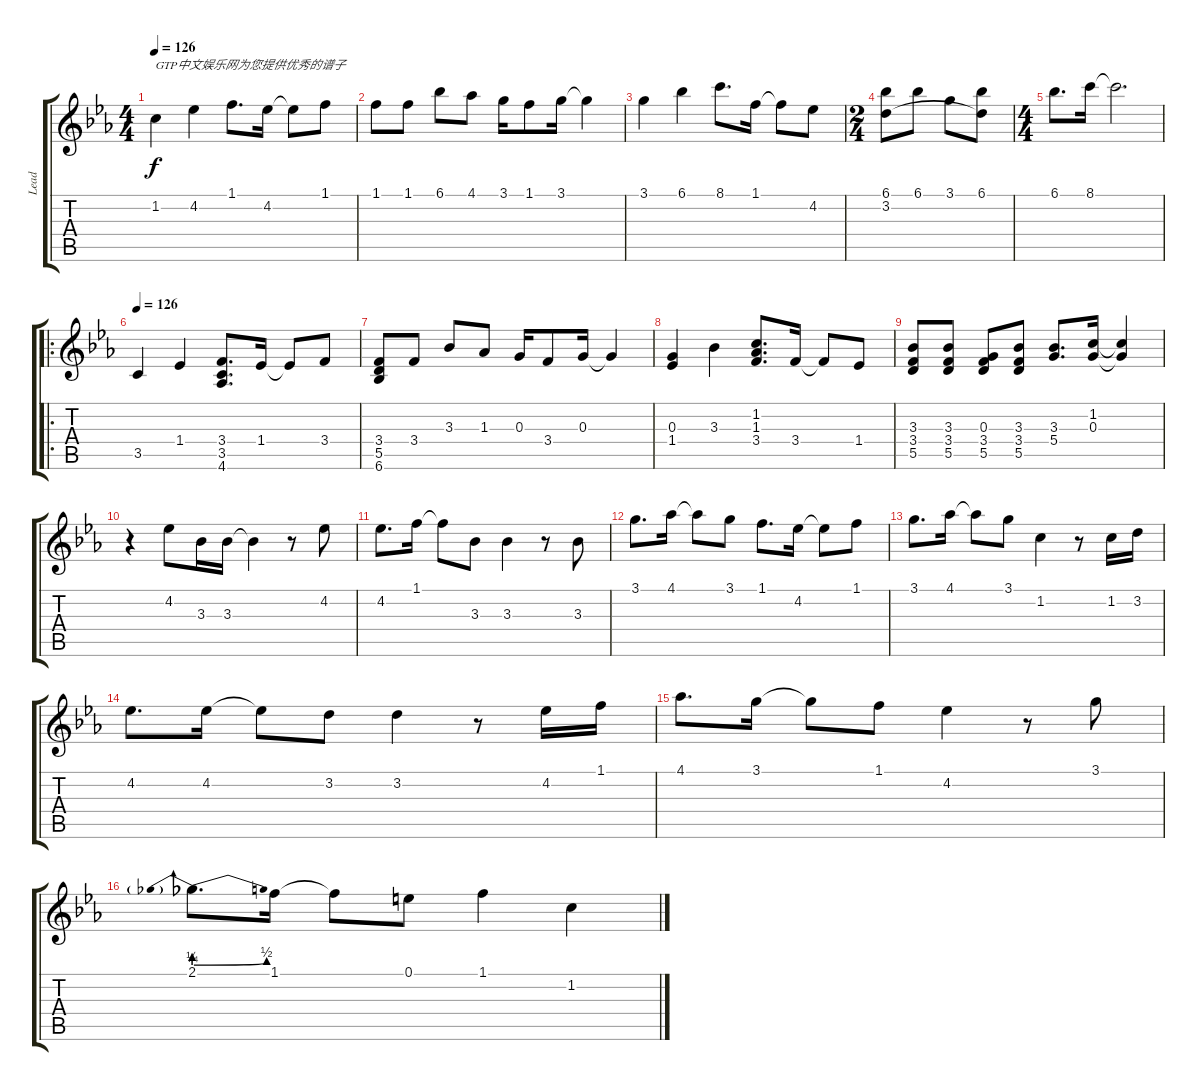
\track ("Lead" "Lead") {instrument overdrivenguitar}
\staff {score tabs}
\tuning (E4 B3 G3 D3 A2 E2) {hide}
\ts (4 4)
\tempo 126
\tempo 76
\tempo 126
\clef g2
\ks eb
1.2.4{txt "GTP中文娱乐网为您提供优秀的谱子" dy f instrument overdrivenguitar} 4.2.4 1.1.8{d} 4.2.16 4.2{t}.8 1.1.8 |
1.1.8 1.1.8 6.1.8 4.1.8 3.1.16 1.1.8 3.1.16 3.1{t}.4 |
3.1.4 6.1.4 8.1.8{d} 1.1.16 1.1{t}.8 4.2.8 |
\ts (2 4)
(6.1 3.2).8 6.1.8 3.1.8 (6.1 3.2{t}).8 |
\ts (4 4)
6.1.8{d} 8.1.16 8.1{t}.2{d} |
\ro
\tempo 126
3.5.4{instrument overdrivenguitar} 1.4.4 (3.4 3.5 4.6).8{d} 1.4.16 1.4{t}.8 3.4.8 |
(3.4 5.5 6.6).8 3.4.8 3.3.8 1.3.8 0.3.16 3.4.8 0.3.16 0.3{t}.4 |
(0.3 1.4).4 3.3.4 (1.2 1.3 3.4).8{d} 3.4.16 3.4{t}.8 1.4.8 |
(3.3 3.4 5.5).8 (3.3 3.4 5.5).8 (0.3 3.4 5.5).8 (3.3 3.4 5.5).8 (3.3 5.4).8{d} (1.2 0.3).16 (1.2{t} 0.3{t}).4 |
r.4 4.2.8 3.3.16 3.3.16 3.3{t}.4 r.8 4.2.8 |
4.2.8{d} 1.1.16 1.1{t}.8 3.3.8 3.3.4 r.8 3.3.8 |
3.1.8{d} 4.1.16 4.1{t}.8 3.1.8 1.1.8{d} 4.2.16 4.2{t}.8 1.1.8 |
3.1.8{d} 4.1.16 4.1{t}.8 3.1.8 1.2.4 r.8 1.2.16 3.2.16 |
4.2.8{d} 4.2.16 4.2{t}.8 3.2.8 3.2.4 r.8 4.2.16 1.1.16 |
4.1.8{d} 3.1.16 3.1{t}.8 1.1.8 4.2.4 r.8 3.1.8 |
2.1{be (prebendbend 0 1 60 2)}.8{d} 1.1.16 1.1{t}.8 0.1.8 1.1.4 1.2.4
